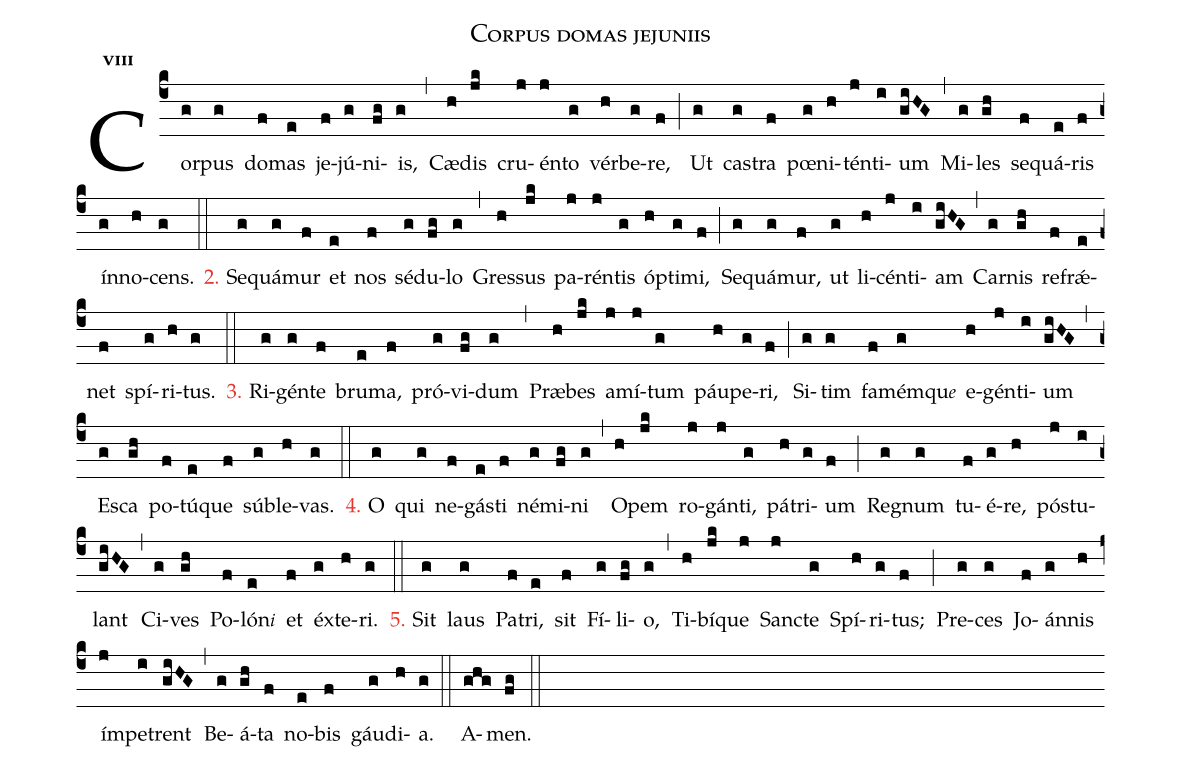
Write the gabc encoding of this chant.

name:Corpus domas jejuniis;
office-part:hy;
mode:8;
%%
initial-style: 1;
name: Corpus domas jejunii;
mode:8;
office-part: Hymnus;
annotation: Hymn.;
annotation:ii;
nabc-lines:1;
%%
(c4) Cor(g)pus(g) do(f)mas(e) je(f)jú(g)ni(fg)is,(g) (,)
Cæ(h)dis(jk) cru(j)én(j)to(g) vér(h)be(g)re,(f) (;)
Ut(g) cas(g)tra(f) pœ(g)ni(h)tén(j)ti(i)um(giHG) (,)
Mi(g)les(gh) se(f)quá(e)ris(f) ín(g)no(h)cens.(g) (::)

<c>2.</c> Se(g)quá(g)mur(f) et(e) nos(f) sé(g)du(fg)lo(g) (,)
Gres(h)sus(jk) pa(j)rén(j)tis(g) óp(h)ti(g)mi,(f) (;)
Se(g)quá(g)mur,(f) ut(g) li(h)cén(j)ti(i)am(giHG) (,)
Car(g)nis(gh) re(f)frǽ(e)net(f) spí(g)ri(h)tus.(g) (::)

<c>3.</c> Ri(g)gén(g)te(f) bru(e)ma,(f) pró(g)vi(fg)dum(g) (,)
Præ(h)bes(jk) a(j)mí(j)tum(g) páu(h)pe(g)ri,(f) (;)
Si(g)tim(g) fa(f)m{é}mqu<e>e</e>(g) e(h)gén(j)ti(i)um(giHG) (,)
Es(g)ca(gh) po(f)tú(e)que(f) súb(g)le(h)vas.(g) (::)

<c>4.</c> O(g) qui(g) ne(f)gás(e)ti(f) né(g)mi(fg)ni(g) (,)
O(h)pem(jk) ro(j)gán(j)ti,(g) pá(h)tri(g)um(f) (;)
Re(g)gnum(g) tu(f)é(g)re,(h) pós(j)tu(i)lant(giHG) (,)
Ci(g)ves(gh) Po(f)l{ó}n<e>i</e>(e) et(f) éx(g)te(h)ri.(g) (::)

<c>5.</c> Sit(g) laus(g) Pa(f)tri,(e) sit(f) Fí(g)li(fg)o,(g) (,)
Ti(h)bí(jk)que(j) Sanc(j)te(g) Spí(h)ri(g)tus;(f) (;)
Pre(g)ces(g) Jo(f)án(g)nis(h) ím(j)pe(i)trent(giHG) (,)
Be(g)á(gh)ta(f) no(e)bis(f) gáu(g)di(h)a.(g) (::)

A(ghg)men.(fg) (::)
